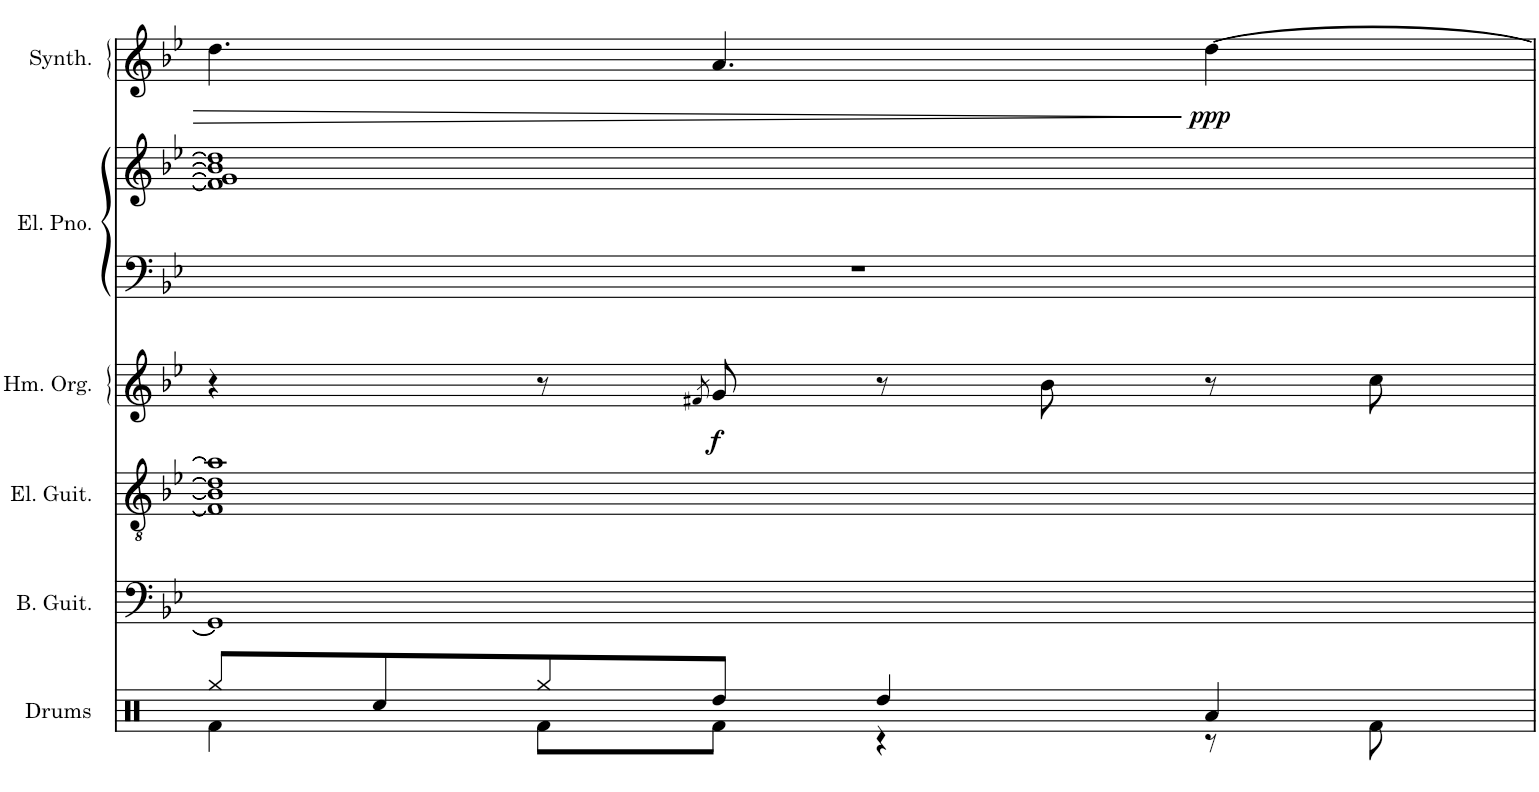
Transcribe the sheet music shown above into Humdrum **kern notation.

**kern	**kern	**kern	**kern	**dynam	**kern	**kern	**kern	**dynam
*part6	*part5	*part4	*part3	*part3	*part2	*part2	*part1	*part1
*staff7	*staff6	*staff5	*staff4	*staff4	*staff3	*staff2	*staff1	*staff1
*I"Drums	*I"Bass Guitar	*I"Electric Guitar	*I"Hammond Organ	*	*I"Electric Piano	*	*I"Synthesizer	*
*I'Drums	*I'B. Guit.	*I'El. Guit.	*I'Hm. Org.	*	*I'El. Pno.	*	*I'Synth.	*
!!LO:PB:g=z
*clefX	*clefF4	*clefGv2	*clefG2	*	*clefF4	*clefG2	*clefG2	*
*	*Trd7c12	*	*	*	*	*	*	*
*k[]	*k[b-e-]	*k[b-e-]	*k[b-e-]	*	*k[b-e-]	*k[b-e-]	*k[b-e-]	*
*M4/4	*M4/4	*M4/4	*M4/4	*	*M4/4	*M4/4	*M4/4	*
=16	=16	=16	=16	=16	=16	=16	=16	=16
*^	*	*	*	*	*	*	*	*
8Rgg/L	4Rf\	1GG]	1F] 1B-] 1d] 1a]	4r	.	1r	1f] 1g] 1b-] 1dd]	4.dd\	.
8Rcc/	.	.	.	.	.	.	.	.	.
8Rgg/	8Rf\L	.	.	8r	.	.	.	.	.
.	.	.	.	8qf#X/	.	.	.	.	.
!	!	!	!	!	!LO:DY:b	!	!	!	!
8Rdd/J	8Rf\J	.	.	8g/	f	.	.	4.a/	.
4Rdd/	4r	.	.	8r	.	.	.	.	.
.	.	.	.	8b-\	.	.	.	.	.
!	!	!	!	!	!	!	!	!	!LO:DY:b
4Ra/	8r	.	.	8r	.	.	.	[4dd\	ppp
.	8Rf\	.	.	8cc\	.	.	.	.	.
*v	*v	*	*	*	*	*	*	*	*
=	=	=	=	=	=	=	=	=
*-	*-	*-	*-	*-	*-	*-	*-	*-
